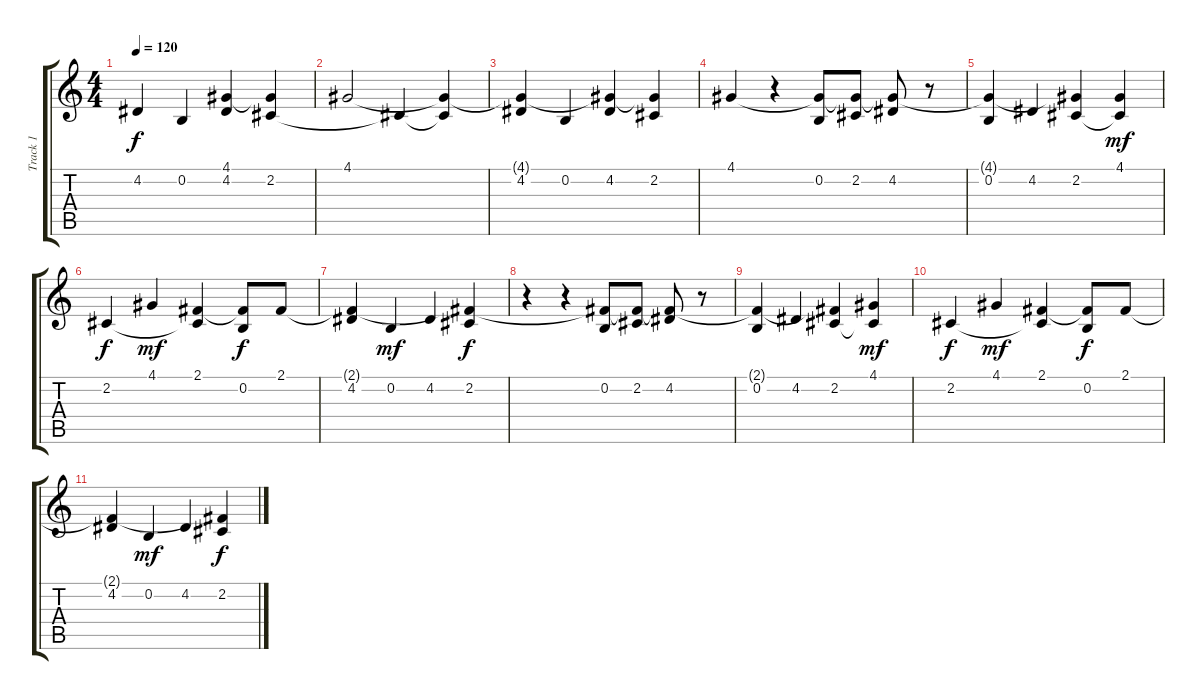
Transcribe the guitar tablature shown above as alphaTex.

\track ("Track 1" "Track 1") {instrument koto}
\staff {score tabs}
\tuning (E4 B3 G3 D3 A2 E2) {hide}
\ts (4 4)
\tempo 120
\clef g2
\ks c
4.2.4{dy f} 0.2.4 (4.1{t} 4.2).4 (4.1{t} 2.2).4 |
4.1.2 2.2{t}.4 (4.1{t} 2.2{t}).4 |
(4.1{t} 4.2).4 0.2.4 (4.1{t} 4.2).4 (4.1{t} 2.2).4 |
4.1.4 r.4 (4.1{t} 0.2).8 (4.1{t} 2.2).8 (4.1{t} 4.2).8 r.8 |
(4.1{t} 0.2).4 4.2.4 (4.1{t} 2.2).4 (4.1 2.2{t}).4{dy mf} |
2.2.4{dy f} 4.1.4{dy mf} (2.1 2.2{t}).4 (2.1{t} 0.2).8{dy f} 2.1.8 |
(2.1{t} 4.2).4 0.2.4{dy mf} 4.2.4 (2.1{t} 2.2).4{dy f} |
r.4 r.4 (2.1{t} 0.2).8 (2.1{t} 2.2).8 (2.1{t} 4.2).8 r.8 |
(2.1{t} 0.2).4 4.2.4 (2.1{t} 2.2).4 (4.1 2.2{t}).4{dy mf} |
2.2.4{dy f} 4.1.4{dy mf} (2.1 2.2{t}).4 (2.1{t} 0.2).8{dy f} 2.1.8 |
(2.1{t} 4.2).4 0.2.4{dy mf} 4.2.4 (2.1{t} 2.2).4{dy f}
